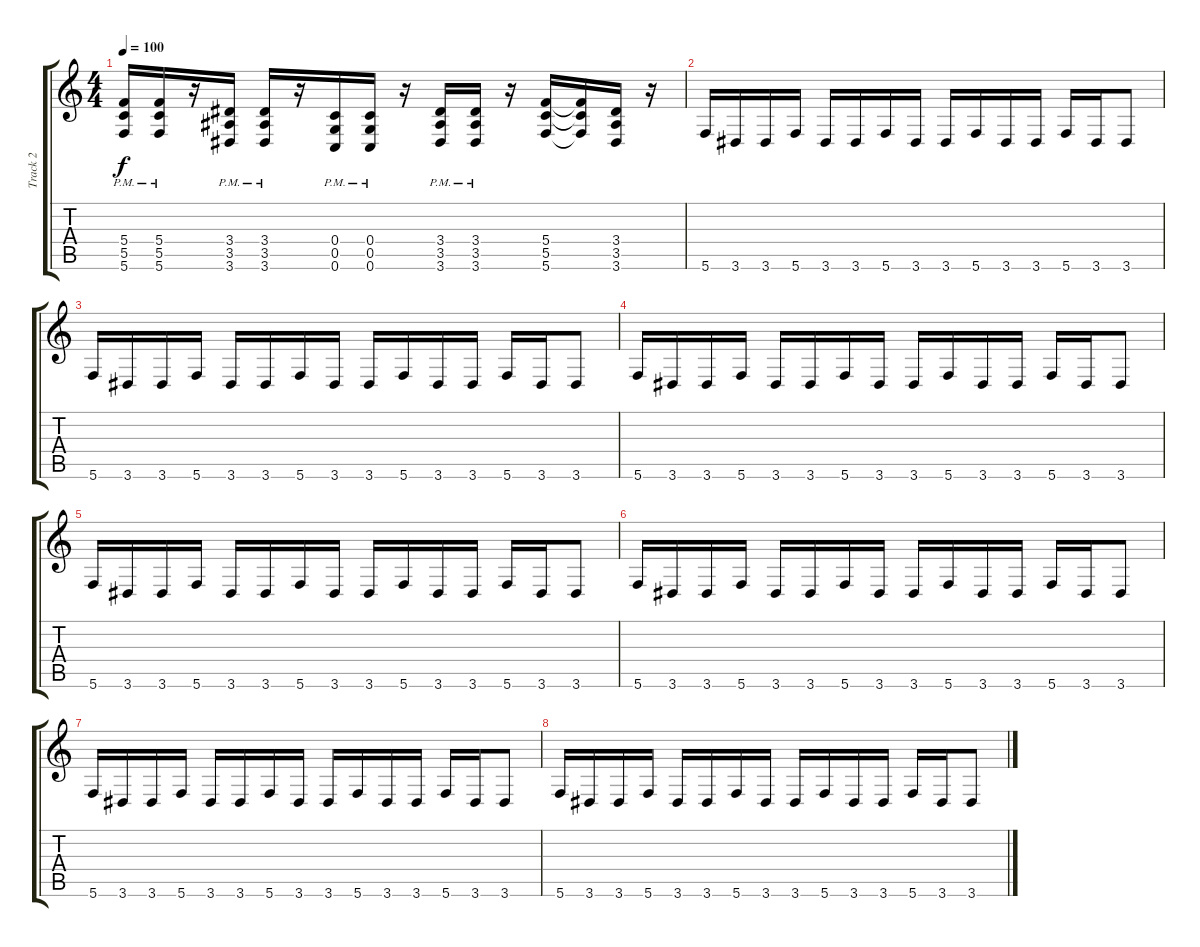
\track ("Track 2" "Track 2") {instrument distortionguitar}
\staff {score tabs}
\tuning (D4 A3 F3 C3 G2 C2) {hide}
\ts (4 4)
\tempo 100
\clef g2
\ks c
(5.4{pm} 5.5{pm} 5.6{pm}).16{dy f} (5.4{pm} 5.5{pm} 5.6{pm}).16 r.16 (3.4{pm} 3.5{pm} 3.6{pm}).16 (3.4{pm} 3.5{pm} 3.6{pm}).16 r.16 (0.4{pm} 0.5{pm} 0.6{pm}).16 (0.4{pm} 0.5{pm} 0.6{pm}).16 r.16 (3.4{pm} 3.5{pm} 3.6{pm}).16 (3.4{pm} 3.5{pm} 3.6{pm}).16 r.16 (5.4 5.5 5.6).16 (5.4{t} 5.5{t} 5.6{t}).16 (3.4 3.5 3.6).16 r.16 |
5.6.16{volume 10 instrument overdrivenguitar} 3.6.16 3.6.16 5.6.16 3.6.16 3.6.16 5.6.16 3.6.16 3.6.16 5.6.16 3.6.16 3.6.16 5.6.16 3.6.16 3.6.8 |
5.6.16{volume 10 instrument overdrivenguitar} 3.6.16 3.6.16 5.6.16 3.6.16 3.6.16 5.6.16 3.6.16 3.6.16 5.6.16 3.6.16 3.6.16 5.6.16 3.6.16 3.6.8 |
5.6.16{volume 10 instrument overdrivenguitar} 3.6.16 3.6.16 5.6.16 3.6.16 3.6.16 5.6.16 3.6.16 3.6.16 5.6.16 3.6.16 3.6.16 5.6.16 3.6.16 3.6.8 |
5.6.16{volume 10 instrument overdrivenguitar} 3.6.16 3.6.16 5.6.16 3.6.16 3.6.16 5.6.16 3.6.16 3.6.16 5.6.16 3.6.16 3.6.16 5.6.16 3.6.16 3.6.8 |
5.6.16{volume 10 instrument overdrivenguitar} 3.6.16 3.6.16 5.6.16 3.6.16 3.6.16 5.6.16 3.6.16 3.6.16 5.6.16 3.6.16 3.6.16 5.6.16 3.6.16 3.6.8 |
5.6.16{volume 10 instrument overdrivenguitar} 3.6.16 3.6.16 5.6.16 3.6.16 3.6.16 5.6.16 3.6.16 3.6.16 5.6.16 3.6.16 3.6.16 5.6.16 3.6.16 3.6.8 |
5.6.16{volume 10 instrument overdrivenguitar} 3.6.16 3.6.16 5.6.16 3.6.16 3.6.16 5.6.16 3.6.16 3.6.16 5.6.16 3.6.16 3.6.16 5.6.16 3.6.16 3.6.8
